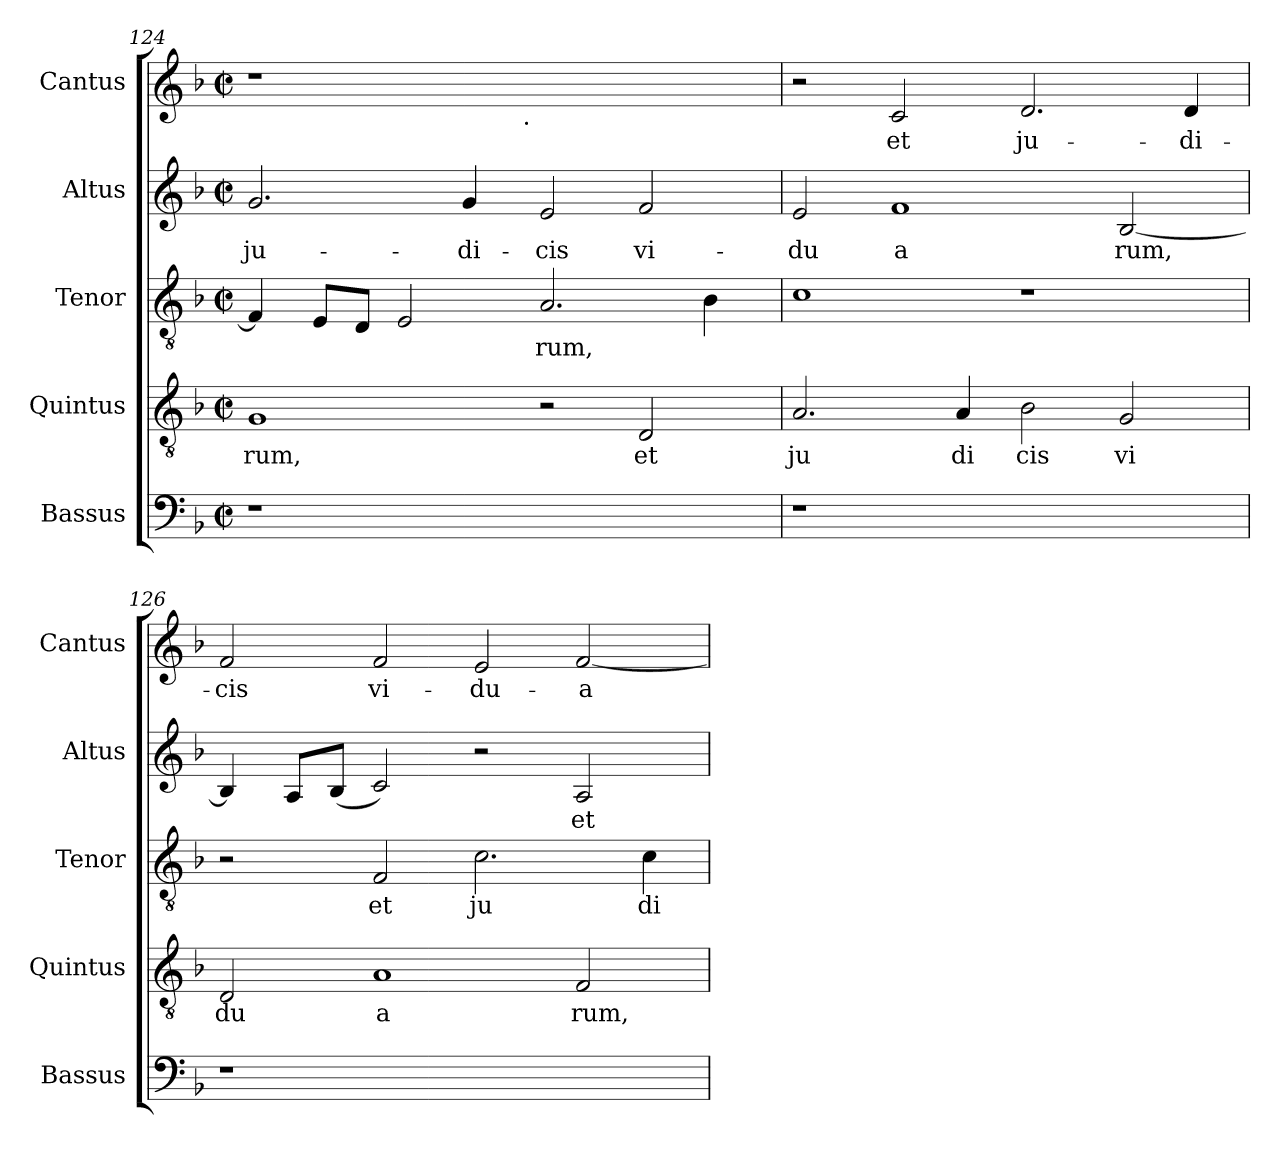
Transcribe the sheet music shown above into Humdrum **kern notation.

**kern	**kern	**text	**kern	**text	**kern	**text	**kern	**text
*part5	*part4	*part4	*part3	*part3	*part2	*part2	*part1	*part1
*staff5	*staff4	*staff4	*staff3	*staff3	*staff2	*staff2	*staff1	*staff1
*I"Bassus	*I"Quintus	*	*I"Tenor	*	*I"Altus	*	*I"Cantus	*
*I'Bassus	*I'Quintus	*	*I'Tenor	*	*I'Altus	*	*I'Cantus	*
*clefF4	*clefGv2	*	*clefGv2	*	*clefG2	*	*clefG2	*
*k[b-]	*k[b-]	*	*k[b-]	*	*k[b-]	*	*k[b-]	*
*F:	*F:	*	*F:	*	*F:	*	*F:	*
*M2/2	*M2/2	*	*M2/2	*	*M2/2	*	*M2/2	*
*met(c|)	*met(c|)	*	*met(c|)	*	*met(c|)	*	*met(c|)	*
=124	=124	=124	=124	=124	=124	=124	=124	=124
!	!	!LO:LY:b:cj	!	!LO:LY:b:cj	!	!LO:LY:b:cj	!	!
*	*	*	*	*	*	*	*^	*
1r	1G	-rum,	4F/]	.	2.g/	ju-	1r	2ryy	.
!	!	!	!	!LO:LY:b:cj	!	!	!	!	!
.	.	.	8E/L	.	.	.	.	.	.
!	!	!	!	!LO:LY:b:cj	!	!	!	!	!
.	.	.	8D/J	.	.	.	.	.	.
!	!	!	!	!LO:LY:b:cj	!	!	!	!	!
.	.	.	2E/	.	.	.	.	4...ryy	.
!	!	!	!	!	!	!LO:LY:b:cj	!	!	!
.	.	.	.	.	4g/	-di-	.	.	.
!	!	!	!	!	!	!	!	!LO:TX:b:t=.	!
.	.	.	.	.	.	.	.	1ryy	.
!	!	!	!	!LO:LY:b:cj	!	!LO:LY:b:cj	!	!	!
1ryy	2r	.	2.A/	rum,	2e/	-cis	1ryy	.	.
!	!	!LO:LY:b:cj	!	!	!	!LO:LY:b:cj	!	!	!
.	2D/	et	.	.	2f/	vi-	.	.	.
!	!	!	!	!LO:LY:b:cj	!	!	!	!	!
.	.	.	4B-\	.	.	.	.	.	.
.	.	.	.	.	.	.	.	32ryy	.
!!LO:PB:g=z
=125	=125	=125	=125	=125	=125	=125	=125	=125	=125
!	!	!LO:LY:b:cj	!	!LO:LY:b:cj	!	!LO:LY:b:cj	!	!	!
*	*	*	*	*	*	*	*v	*v	*
1r	2.A/	ju	1c	.	2e/	-du	2r	.
!	!	!	!	!	!	!LO:LY:b:cj	!	!LO:LY:b:cj
.	.	.	.	.	1f	a	2c/	et
!	!	!LO:LY:b:cj	!	!	!	!	!	!
.	4A/	di	.	.	.	.	.	.
!	!	!LO:LY:b:cj	!	!	!	!	!	!LO:LY:b:cj
1ryy	2B-\	cis	1r	.	.	.	2.d/	ju-
!	!	!LO:LY:b:cj	!	!	!	!LO:LY:b:cj	!	!
.	2G/	vi	.	.	[<2B-/	rum,	.	.
!	!	!	!	!	!	!	!	!LO:LY:b:cj
.	.	.	.	.	.	.	4d/	-di-
=126	=126	=126	=126	=126	=126	=126	=126	=126
!	!	!LO:LY:b:cj	!	!	!	!LO:LY:b:cj	!	!LO:LY:b:cj
1r	2D/	du	2r	.	4B-/]	.	2f/	-cis
!	!	!	!	!	!	!LO:LY:b:cj	!	!
.	.	.	.	.	8A/L	.	.	.
!	!	!	!	!	!	!LO:LY:b:cj	!	!
.	.	.	.	.	(>8B-/J	.	.	.
!	!	!LO:LY:b:cj	!	!LO:LY:b:cj	!	!LO:LY:b:cj	!	!LO:LY:b:cj
.	1A	a	2F/	et	2c/)	.	2f/	vi-
!	!	!	!	!LO:LY:b:cj	!	!	!	!LO:LY:b:cj
1ryy	.	.	2.c\	ju	2r	.	2e/	-du-
!	!	!LO:LY:b:cj	!	!	!	!LO:LY:b:cj	!	!LO:LY:b:cj
.	2F/	rum,	.	.	2A/	et	[<2f/	-a-
!	!	!	!	!LO:LY:b:cj	!	!	!	!
.	.	.	4c\	di	.	.	.	.
=	=	=	=	=	=	=	=	=
*-	*-	*-	*-	*-	*-	*-	*-	*-
